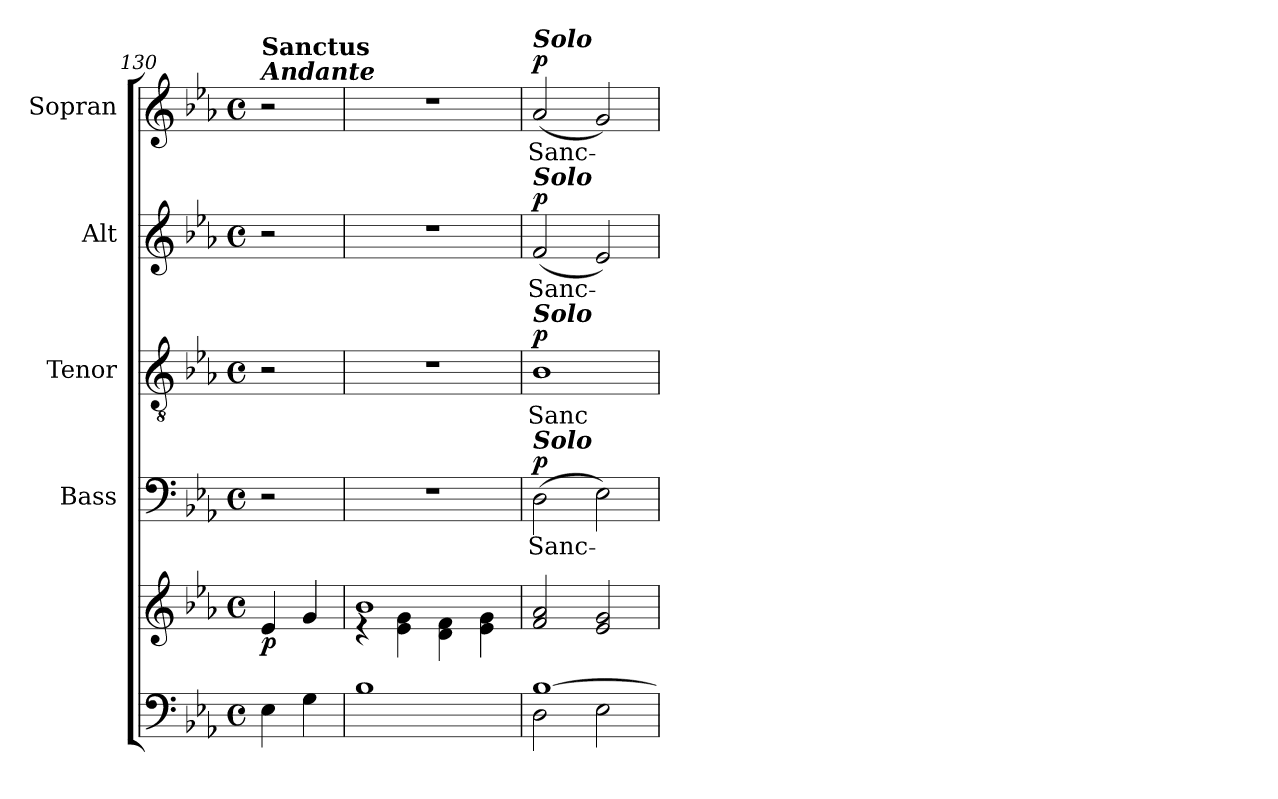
**kern	**kern	**dynam	**kern	**text	**dynam	**kern	**text	**dynam	**kern	**text	**dynam	**kern	**text	**dynam
*part5	*part5	*part5	*part4	*part4	*part4	*part3	*part3	*part3	*part2	*part2	*part2	*part1	*part1	*part1
*staff6	*staff5	*staff5/6	*staff4	*staff4	*staff4	*staff3	*staff3	*staff3	*staff2	*staff2	*staff2	*staff1	*staff1	*staff1
*	*	*	*I"Bass	*	*	*I"Tenor	*	*	*I"Alt	*	*	*I"Sopran	*	*
*	*	*	*I'B.	*	*	*I'T.	*	*	*I'A.	*	*	*I'S.	*	*
!!LO:PB:g=z
*clefF4	*clefG2	*	*clefF4	*	*	*clefGv2	*	*	*clefG2	*	*	*clefG2	*	*
*k[b-e-a-]	*k[b-e-a-]	*	*k[b-e-a-]	*	*	*k[b-e-a-]	*	*	*k[b-e-a-]	*	*	*k[b-e-a-]	*	*
*E-:	*E-:	*	*E-:	*	*	*E-:	*	*	*E-:	*	*	*E-:	*	*
*M4/4	*M4/4	*	*M4/4	*	*	*M4/4	*	*	*M4/4	*	*	*M4/4	*	*
*met(c)	*met(c)	*	*met(c)	*	*	*met(c)	*	*	*met(c)	*	*	*met(c)	*	*
=130	=130	=130	=130	=130	=130	=130	=130	=130	=130	=130	=130	=130	=130	=130
!	!	!	!	!	!	!	!	!	!	!	!	!LO:TX:a:Bi:t=Andante	!	!
!	!	!	!	!	!	!	!	!	!	!	!	!LO:TX:a:B:t=Sanctus	!	!
!	!	!LO:DY:b	!	!	!	!	!	!	!	!	!	!	!	!
4E-\	4e-/	p	2r	.	.	2r	.	.	2r	.	.	2r	.	.
4G\	4g/	.	.	.	.	.	.	.	.	.	.	.	.	.
=131	=131	=131	=131	=131	=131	=131	=131	=131	=131	=131	=131	=131	=131	=131
*	*^	*	*	*	*	*	*	*	*	*	*	*	*	*
1B-	1b-	4rd	.	1r	.	.	1r	.	.	1r	.	.	1r	.	.
.	.	4e-\ 4g\	.	.	.	.	.	.	.	.	.	.	.	.	.
.	.	4d\ 4f\	.	.	.	.	.	.	.	.	.	.	.	.	.
.	.	4e-\ 4g\	.	.	.	.	.	.	.	.	.	.	.	.	.
=132	=132	=132	=132	=132	=132	=132	=132	=132	=132	=132	=132	=132	=132	=132	=132
*^	*	*	*	*	*	*	*	*	*	*	*	*	*	*	*
!	!	!	!	!	!	!	!	!	!	!	!	!	!	!LO:TX:a:Bi:t=Solo	!	!
!	!	!	!	!	!	!	!	!	!	!	!LO:TX:a:Bi:t=Solo	!	!	!	!	!
!	!	!	!	!	!	!	!	!LO:TX:a:Bi:t=Solo	!	!	!	!	!	!	!	!
!	!	!	!	!	!LO:TX:a:Bi:t=Solo	!	!	!	!	!	!	!	!	!	!	!
!	!	!	!	!	!	!LO:LY:b	!LO:DY:a	!	!LO:LY:b	!LO:DY:a	!	!LO:LY:b	!LO:DY:a	!	!LO:LY:b	!LO:DY:a
*	*	*v	*v	*	*	*	*	*	*	*	*	*	*	*	*	*
[>1B-	2D\	2f/ 2a-/	.	(>2D\	Sanc-	p	1B-	Sanc-	p	(<2f/	Sanc-	p	(<2a-/	Sanc-	p
.	2E-\	2e-/ 2g/	.	2E-\)	.	.	.	.	.	2e-/)	.	.	2g/)	.	.
*v	*v	*	*	*	*	*	*	*	*	*	*	*	*	*	*
=	=	=	=	=	=	=	=	=	=	=	=	=	=	=
*-	*-	*-	*-	*-	*-	*-	*-	*-	*-	*-	*-	*-	*-	*-
